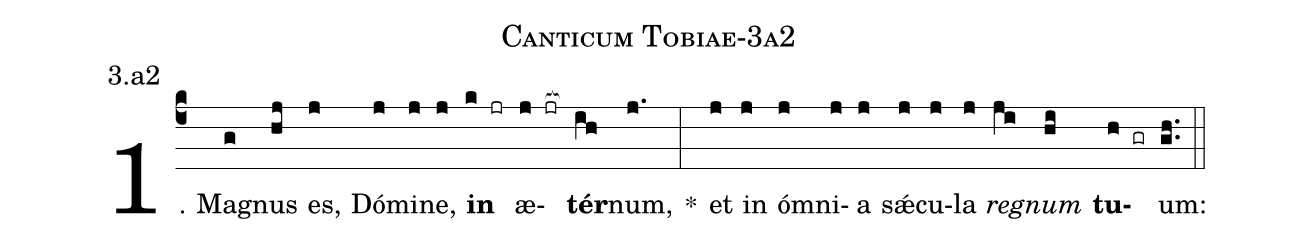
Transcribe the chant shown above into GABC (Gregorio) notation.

name: Canticum Tobiae-3a2;
annotation: 3.a2;
%%
(c4)1. Ma(g)gnus(hj) es,(j) Dó(j)mi(j)ne,(j) <b>in</b>(k jr) æ(j jr[ocb:1{])<b>tér</b>(ih[ocb:0}])num,(j.) *(:) et(j) in(j) óm(j)ni(j)a(j) sǽ(j)cu(j)la(j) <i>re</i>(ji)<i>gnum</i>(hi) <b>tu</b>(h gr)um:(gh..) (::)
